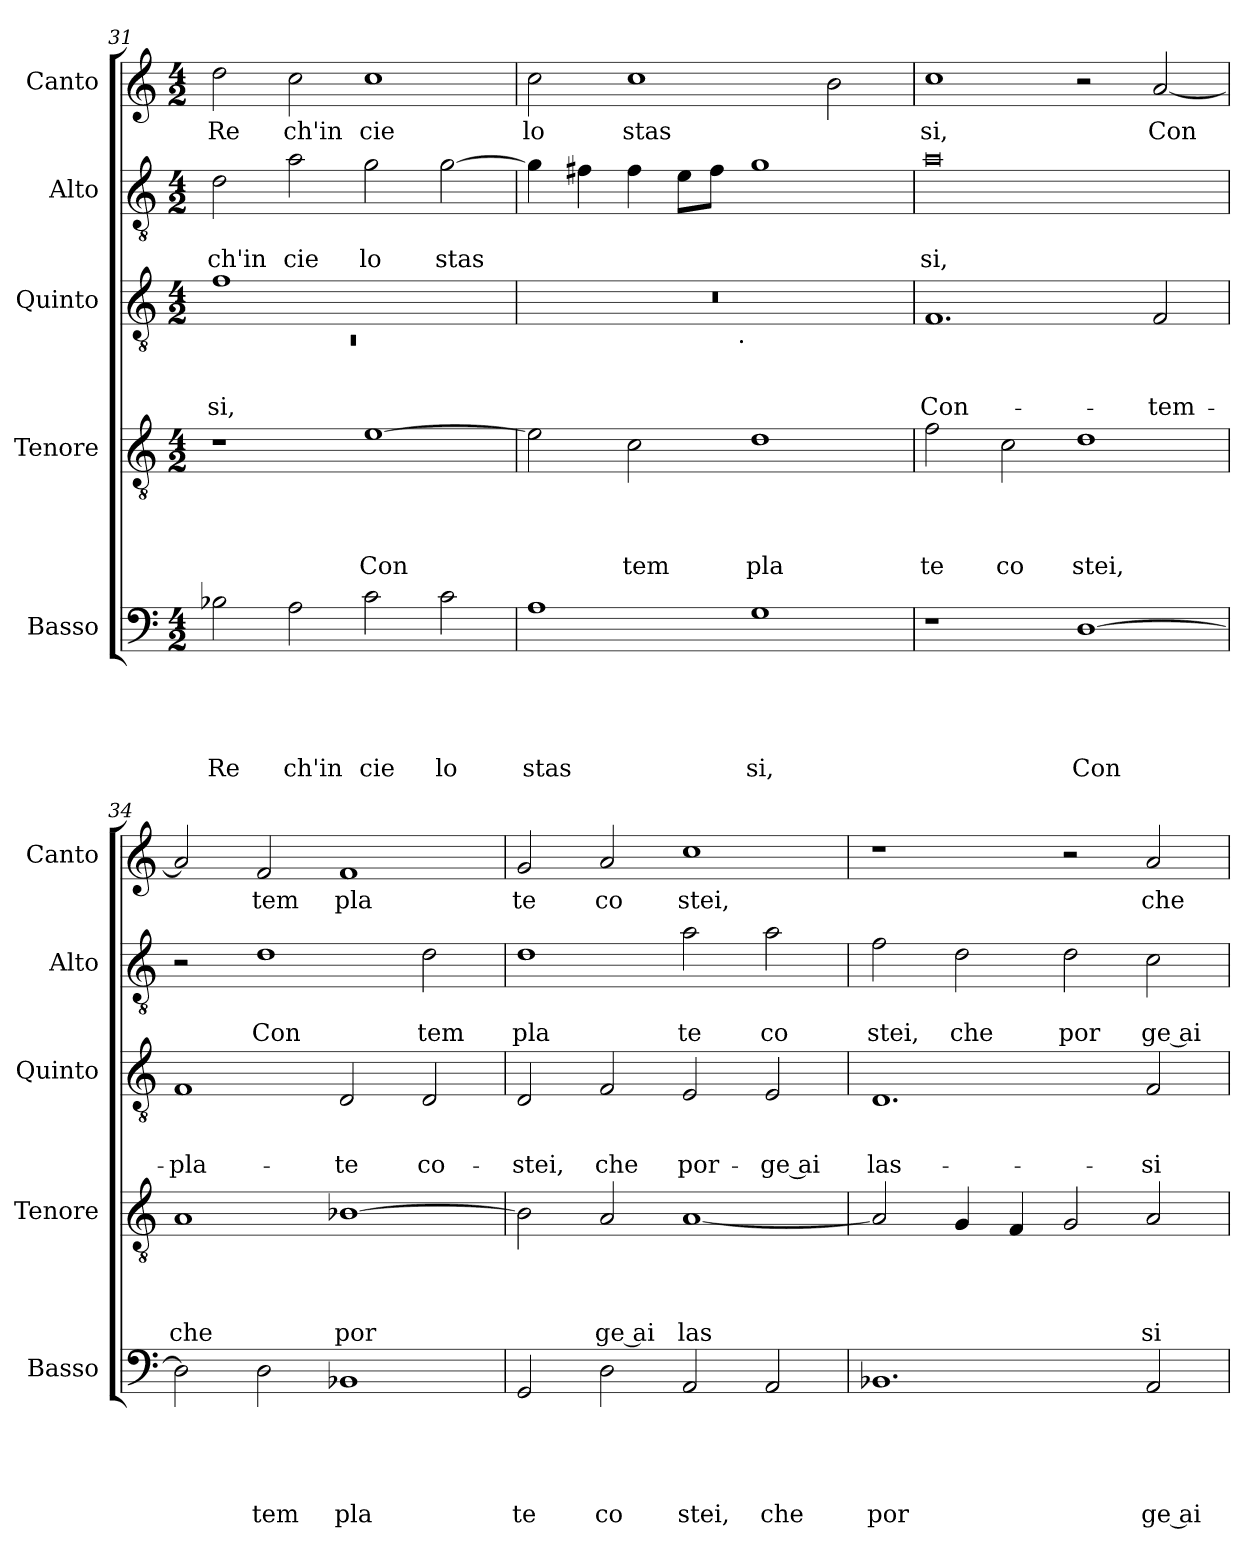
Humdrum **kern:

**kern	**text	**text	**text	**text	**text	**kern	**text	**text	**text	**text	**kern	**text	**text	**text	**kern	**text	**text	**kern	**text
*part5	*part5	*part5	*part5	*part5	*part5	*part4	*part4	*part4	*part4	*part4	*part3	*part3	*part3	*part3	*part2	*part2	*part2	*part1	*part1
*staff5	*staff5	*staff5	*staff5	*staff5	*staff5	*staff4	*staff4	*staff4	*staff4	*staff4	*staff3	*staff3	*staff3	*staff3	*staff2	*staff2	*staff2	*staff1	*staff1
*I"Basso	*	*	*	*	*	*I"Tenore	*	*	*	*	*I"Quinto	*	*	*	*I"Alto	*	*	*I"Canto	*
*I'Basso	*	*	*	*	*	*I'Tenore	*	*	*	*	*I'Quinto	*	*	*	*I'Alto	*	*	*I'Canto	*
*clefF4	*	*	*	*	*	*clefGv2	*	*	*	*	*clefGv2	*	*	*	*clefGv2	*	*	*clefG2	*
*k[]	*	*	*	*	*	*k[]	*	*	*	*	*k[]	*	*	*	*k[]	*	*	*k[]	*
*C:	*	*	*	*	*	*C:	*	*	*	*	*C:	*	*	*	*C:	*	*	*C:	*
*M4/2	*	*	*	*	*	*M4/2	*	*	*	*	*M4/2	*	*	*	*M4/2	*	*	*M4/2	*
=31	=31	=31	=31	=31	=31	=31	=31	=31	=31	=31	=31	=31	=31	=31	=31	=31	=31	=31	=31
*	*	*	*	*	*	*	*	*	*	*	*^	*	*	*	*	*	*	*	*
!	!	!	!	!	!LO:LY:b	!	!	!	!	!	!	!LO:N:vis=1	!	!	!LO:LY:b	!	!	!LO:LY:b	!	!LO:LY:b
2B-X\	.	.	.	.	Re	1r	.	.	.	.	1f	0rC	.	.	-si,	2d\	.	ch'in	2dd\	Re
!	!	!	!	!	!LO:LY:b	!	!	!	!	!	!	!	!	!	!	!	!	!LO:LY:b	!	!LO:LY:b
2A\	.	.	.	.	ch'in	.	.	.	.	.	.	.	.	.	.	2a\	.	cie	2cc\	ch'in
!	!	!	!	!	!LO:LY:b	!	!	!	!	!LO:LY:b	!	!	!	!	!	!	!	!LO:LY:b	!	!LO:LY:b
2c\	.	.	.	.	cie	[>1e	.	.	.	Con	1ryy	.	.	.	.	2g\	.	lo	1cc	cie
!	!	!	!	!	!LO:LY:b	!	!	!	!	!	!	!	!	!	!	!	!	!LO:LY:b	!	!
2c\	.	.	.	.	lo	.	.	.	.	.	.	.	.	.	.	[>2g\	.	stas	.	.
=32	=32	=32	=32	=32	=32	=32	=32	=32	=32	=32	=32	=32	=32	=32	=32	=32	=32	=32	=32	=32
!	!	!	!	!	!LO:LY:b	!	!	!	!	!	!	!	!	!	!	!	!	!	!	!LO:LY:b
1A	.	.	.	.	stas	2e\]	.	.	.	.	0r	2ryy	.	.	.	4g\]	.	.	2cc\	lo
.	.	.	.	.	.	.	.	.	.	.	.	.	.	.	.	4f#\	.	.	.	.
!	!	!	!	!	!	!	!	!	!	!LO:LY:b	!	!	!	!	!	!	!	!	!	!LO:LY:b
.	.	.	.	.	.	2c\	.	.	.	tem	.	4...ryy	.	.	.	4f#\	.	.	1cc	stas
.	.	.	.	.	.	.	.	.	.	.	.	.	.	.	.	8e\L	.	.	.	.
.	.	.	.	.	.	.	.	.	.	.	.	.	.	.	.	8f#\J	.	.	.	.
!	!	!	!	!	!	!	!	!	!	!	!	!LO:TX:b:t=.	!	!	!	!	!	!	!	!
.	.	.	.	.	.	.	.	.	.	.	.	1ryy	.	.	.	.	.	.	.	.
!	!	!	!	!	!LO:LY:b	!	!	!	!	!LO:LY:b	!	!	!	!	!	!	!	!	!	!
1G	.	.	.	.	si,	1d	.	.	.	pla	.	.	.	.	.	1g	.	.	.	.
.	.	.	.	.	.	.	.	.	.	.	.	.	.	.	.	.	.	.	2b\	.
.	.	.	.	.	.	.	.	.	.	.	.	32ryy	.	.	.	.	.	.	.	.
=33	=33	=33	=33	=33	=33	=33	=33	=33	=33	=33	=33	=33	=33	=33	=33	=33	=33	=33	=33	=33
!	!	!	!	!	!	!	!	!	!	!LO:LY:b	!	!	!	!	!LO:LY:b	!	!	!LO:LY:b	!	!LO:LY:b
*	*	*	*	*	*	*	*	*	*	*	*v	*v	*	*	*	*	*	*	*	*
1r	.	.	.	.	.	2f\	.	.	.	te	1.F	.	.	Con-	0a	.	si,	1cc	si,
!	!	!	!	!	!	!	!	!	!	!LO:LY:b	!	!	!	!	!	!	!	!	!
.	.	.	.	.	.	2c\	.	.	.	co	.	.	.	.	.	.	.	.	.
!	!	!	!	!	!LO:LY:b	!	!	!	!	!LO:LY:b	!	!	!	!	!	!	!	!	!
[>1D	.	.	.	.	Con	1d	.	.	.	stei,	.	.	.	.	.	.	.	2r	.
!	!	!	!	!	!	!	!	!	!	!	!	!	!	!LO:LY:b	!	!	!	!	!LO:LY:b
.	.	.	.	.	.	.	.	.	.	.	2F/	.	.	-tem-	.	.	.	[<2a/	Con
=34	=34	=34	=34	=34	=34	=34	=34	=34	=34	=34	=34	=34	=34	=34	=34	=34	=34	=34	=34
!	!	!	!	!	!	!	!	!	!	!LO:LY:b	!	!	!	!LO:LY:b	!	!	!	!	!
2D\]	.	.	.	.	.	1A	.	.	.	che	1F	.	.	-pla-	2r	.	.	2a/]	.
!	!	!	!	!	!LO:LY:b	!	!	!	!	!	!	!	!	!	!	!	!LO:LY:b	!	!LO:LY:b
2D\	.	.	.	.	tem	.	.	.	.	.	.	.	.	.	1d	.	Con	2f/	tem
!	!	!	!	!	!LO:LY:b	!	!	!	!	!LO:LY:b	!	!	!	!LO:LY:b	!	!	!	!	!LO:LY:b
1BB-X	.	.	.	.	pla	[>1B-X	.	.	.	por	2D/	.	.	-te	.	.	.	1f	pla
!	!	!	!	!	!	!	!	!	!	!	!	!	!	!LO:LY:b	!	!	!LO:LY:b	!	!
.	.	.	.	.	.	.	.	.	.	.	2D/	.	.	co-	2d\	.	tem	.	.
=35	=35	=35	=35	=35	=35	=35	=35	=35	=35	=35	=35	=35	=35	=35	=35	=35	=35	=35	=35
!	!	!	!	!	!LO:LY:b	!	!	!	!	!	!	!	!	!LO:LY:b	!	!	!LO:LY:b	!	!LO:LY:b
2GG/	.	.	.	.	te	2B-\]	.	.	.	.	2D/	.	.	-stei,	1d	.	pla	2g/	te
!	!	!	!	!	!LO:LY:b	!	!	!	!	!LO:LY:b:rj	!	!	!	!LO:LY:b	!	!	!	!	!LO:LY:b
2D\	.	.	.	.	co	2A/	.	.	.	ge ai	2F/	.	.	che	.	.	.	2a/	co
!	!	!	!	!	!LO:LY:b	!	!	!	!	!LO:LY:b	!	!	!	!LO:LY:b	!	!	!LO:LY:b	!	!LO:LY:b
2AA/	.	.	.	.	stei,	[<1A	.	.	.	las	2E/	.	.	por-	2a\	.	te	1cc	stei,
!	!	!	!	!	!LO:LY:b	!	!	!	!	!	!	!	!	!LO:LY:b:rj	!	!	!LO:LY:b	!	!
2AA/	.	.	.	.	che	.	.	.	.	.	2E/	.	.	-ge ai	2a\	.	co	.	.
=36	=36	=36	=36	=36	=36	=36	=36	=36	=36	=36	=36	=36	=36	=36	=36	=36	=36	=36	=36
!	!	!	!	!	!LO:LY:b	!	!	!	!	!	!	!	!	!LO:LY:b	!	!	!LO:LY:b	!	!
1.BB-X	.	.	.	.	por	2A/]	.	.	.	.	1.D	.	.	las-	2f\	.	stei,	1r	.
!	!	!	!	!	!	!	!	!	!	!	!	!	!	!	!	!	!LO:LY:b	!	!
.	.	.	.	.	.	4G/	.	.	.	.	.	.	.	.	2d\	.	che	.	.
.	.	.	.	.	.	4F/	.	.	.	.	.	.	.	.	.	.	.	.	.
!	!	!	!	!	!	!	!	!	!	!	!	!	!	!	!	!	!LO:LY:b	!	!
.	.	.	.	.	.	2G/	.	.	.	.	.	.	.	.	2d\	.	por	2r	.
!	!	!	!	!	!LO:LY:b:rj	!	!	!	!	!LO:LY:b	!	!	!	!LO:LY:b	!	!	!LO:LY:b:rj	!	!LO:LY:b
2AA/	.	.	.	.	ge ai	2A/	.	.	.	si	2F/	.	.	-si	2c\	.	ge ai	2a/	che
=	=	=	=	=	=	=	=	=	=	=	=	=	=	=	=	=	=	=	=
*-	*-	*-	*-	*-	*-	*-	*-	*-	*-	*-	*-	*-	*-	*-	*-	*-	*-	*-	*-
